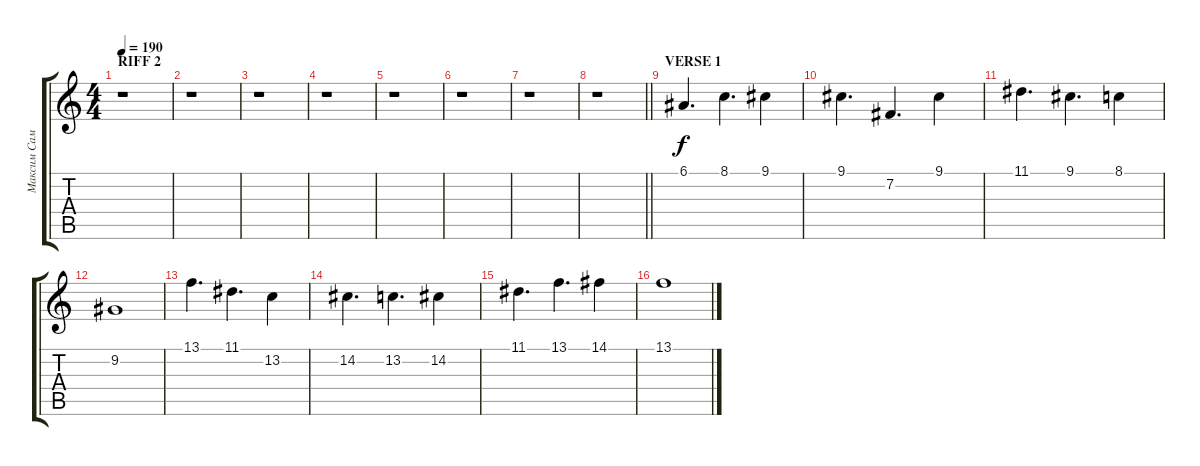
\track ("Максим Самосват" "Максим Сам") {instrument piccolo}
\staff {score tabs}
\tuning (E4 B3 G3 D3 A2 E2) {hide}
\ts (4 4)
\section ("" "RIFF 2")
\tempo 190
\clef g2
\ks c
r.1{dy f} |
r.1 |
r.1 |
r.1 |
r.1 |
r.1 |
r.1 |
\barLineRight lightlight
r.1 |
\section ("" "VERSE 1")
6.1.4{d} 8.1.4{d} 9.1.4 |
9.1.4{d} 7.2.4{d} 9.1.4 |
11.1.4{d} 9.1.4{d} 8.1.4 |
9.2.1 |
13.1.4{d} 11.1.4{d} 13.2.4 |
14.2.4{d} 13.2.4{d} 14.2.4 |
11.1.4{d} 13.1.4{d} 14.1.4 |
13.1.1
